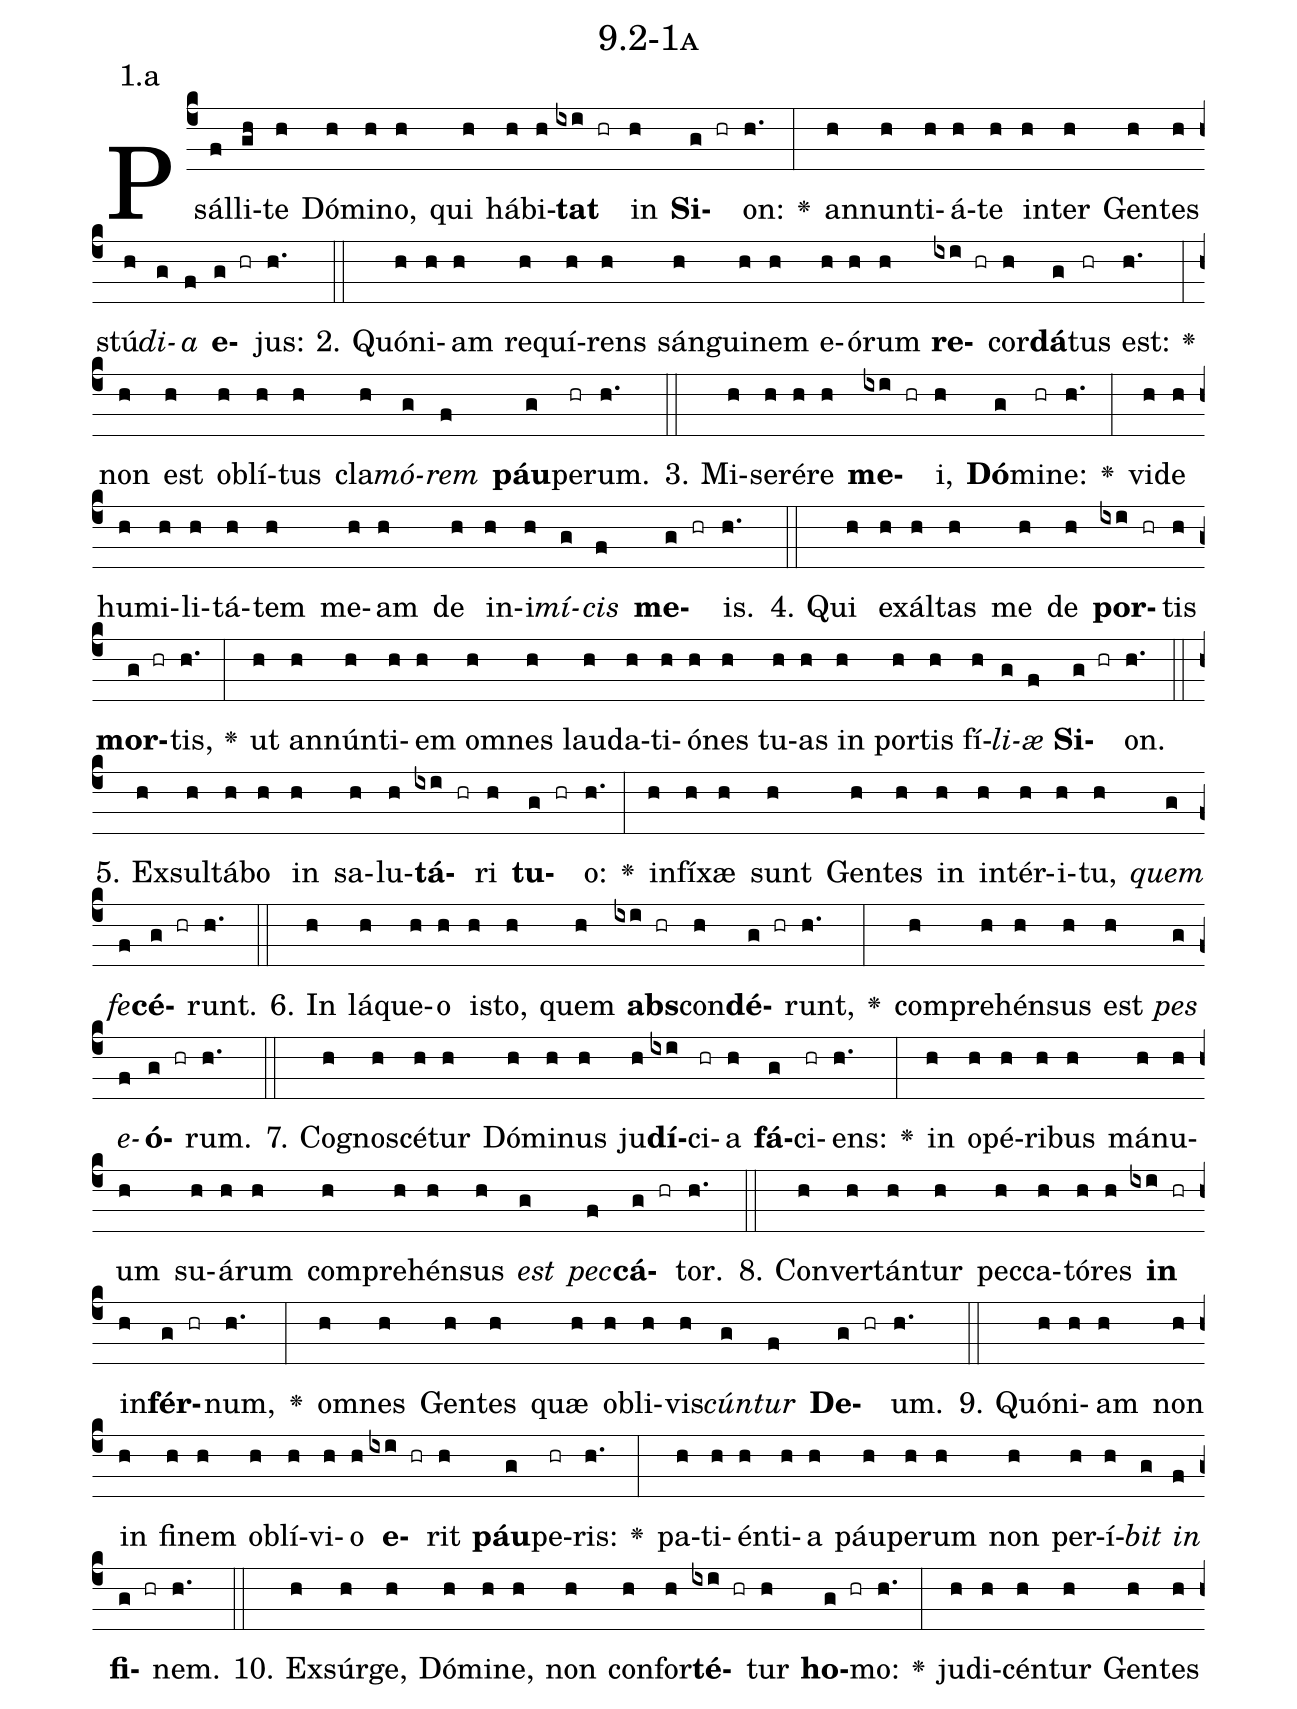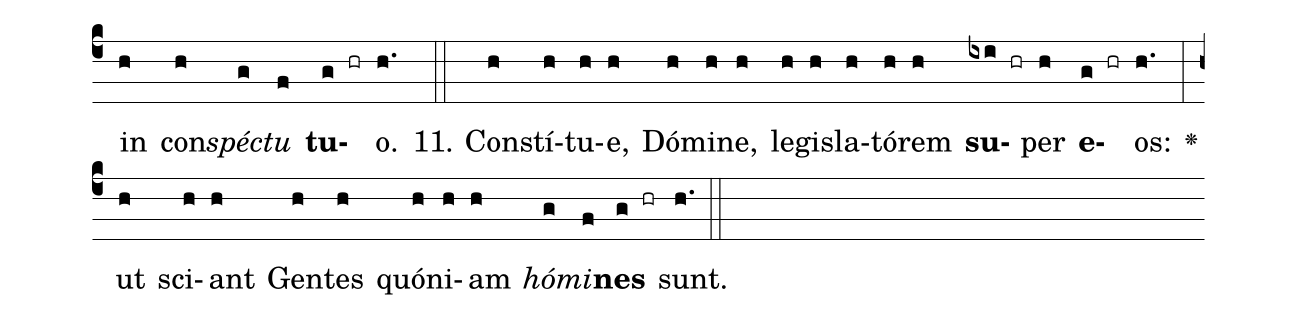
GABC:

name: 9.2-1a;
annotation: 1.a;
%%
(c4)Psál(f)li(gh)te(h) Dó(h)mi(h)no,(h) qui(h) há(h)bi(h)<b>tat</b>(ixi hr) in(h) <b>Si</b>(g hr)on:(h.) <v>\greheightstar</v>(:) an(h)nun(h)ti(h)á(h)te(h) in(h)ter(h) Gen(h)tes(h) stú(h)<i>di</i>(g)<i>a</i>(f) <b>e</b>(g hr)jus:(h.) (::)
2. Quón(h)i(h)am(h) re(h)quí(h)rens(h) sán(h)gui(h)nem(h) e(h)ó(h)rum(h) <b>re</b>(ixi hr)cor(h)<b>dá</b>(g)tus(hr) est:(h.) <v>\greheightstar</v>(:) non(h) est(h) ob(h)lí(h)tus(h) cla(h)<i>mó</i>(g)<i>rem</i>(f) <b>páu</b>(g)pe(hr)rum.(h.) (::)
3. Mi(h)se(h)ré(h)re(h) <b>me</b>(ixi hr)i,(h) <b>Dó</b>(g)mi(hr)ne:(h.) <v>\greheightstar</v>(:) vi(h)de(h) hu(h)mi(h)li(h)tá(h)tem(h) me(h)am(h) de(h) in(h)i(h)<i>mí</i>(g)<i>cis</i>(f) <b>me</b>(g hr)is.(h.) (::)
4. Qui(h) ex(h)ál(h)tas(h) me(h) de(h) <b>por</b>(ixi hr)tis(h) <b>mor</b>(g hr)tis,(h.) <v>\greheightstar</v>(:) ut(h) an(h)nún(h)ti(h)em(h) om(h)nes(h) lau(h)da(h)ti(h)ó(h)nes(h) tu(h)as(h) in(h) por(h)tis(h) fí(h)<i>li</i>(g)<i>æ</i>(f) <b>Si</b>(g hr)on.(h.) (::)
5. Ex(h)sul(h)tá(h)bo(h) in(h) sa(h)lu(h)<b>tá</b>(ixi hr)ri(h) <b>tu</b>(g hr)o:(h.) <v>\greheightstar</v>(:) in(h)fí(h)xæ(h) sunt(h) Gen(h)tes(h) in(h) in(h)tér(h)i(h)tu,(h) <i>quem</i>(g) <i>fe</i>(f)<b>cé</b>(g hr)runt.(h.) (::)
6. In(h) lá(h)que(h)o(h) is(h)to,(h) quem(h) <b>abs</b>(ixi hr)con(h)<b>dé</b>(g hr)runt,(h.) <v>\greheightstar</v>(:) com(h)pre(h)hén(h)sus(h) est(h) <i>pes</i>(g) <i>e</i>(f)<b>ó</b>(g hr)rum.(h.) (::)
7. Co(h)gno(h)scé(h)tur(h) Dó(h)mi(h)nus(h) ju(h)<b>dí</b>(ixi)ci(hr)a(h) <b>fá</b>(g)ci(hr)ens:(h.) <v>\greheightstar</v>(:) in(h) o(h)pé(h)ri(h)bus(h) má(h)nu(h)um(h) su(h)á(h)rum(h) com(h)pre(h)hén(h)sus(h) <i>est</i>(g) <i>pec</i>(f)<b>cá</b>(g hr)tor.(h.) (::)
8. Con(h)ver(h)tán(h)tur(h) pec(h)ca(h)tó(h)res(h) <b>in</b>(ixi hr) in(h)<b>fér</b>(g hr)num,(h.) <v>\greheightstar</v>(:) om(h)nes(h) Gen(h)tes(h) quæ(h) ob(h)li(h)vis(h)<i>cún</i>(g)<i>tur</i>(f) <b>De</b>(g hr)um.(h.) (::)
9. Quón(h)i(h)am(h) non(h) in(h) fi(h)nem(h) ob(h)lí(h)vi(h)o(h) <b>e</b>(ixi hr)rit(h) <b>páu</b>(g)pe(hr)ris:(h.) <v>\greheightstar</v>(:) pa(h)ti(h)én(h)ti(h)a(h) páu(h)pe(h)rum(h) non(h) per(h)í(h)<i>bit</i>(g) <i>in</i>(f) <b>fi</b>(g hr)nem.(h.) (::)
10. Ex(h)súr(h)ge,(h) Dó(h)mi(h)ne,(h) non(h) con(h)for(h)<b>té</b>(ixi hr)tur(h) <b>ho</b>(g hr)mo:(h.) <v>\greheightstar</v>(:) ju(h)di(h)cén(h)tur(h) Gen(h)tes(h) in(h) con(h)<i>spéc</i>(g)<i>tu</i>(f) <b>tu</b>(g hr)o.(h.) (::)
11. Con(h)stí(h)tu(h)e,(h) Dó(h)mi(h)ne,(h) le(h)gis(h)la(h)tó(h)rem(h) <b>su</b>(ixi hr)per(h) <b>e</b>(g hr)os:(h.) <v>\greheightstar</v>(:) ut(h) sci(h)ant(h) Gen(h)tes(h) quón(h)i(h)am(h) <i>hó</i>(g)<i>mi</i>(f)<b>nes</b>(g hr) sunt.(h.) (::)
